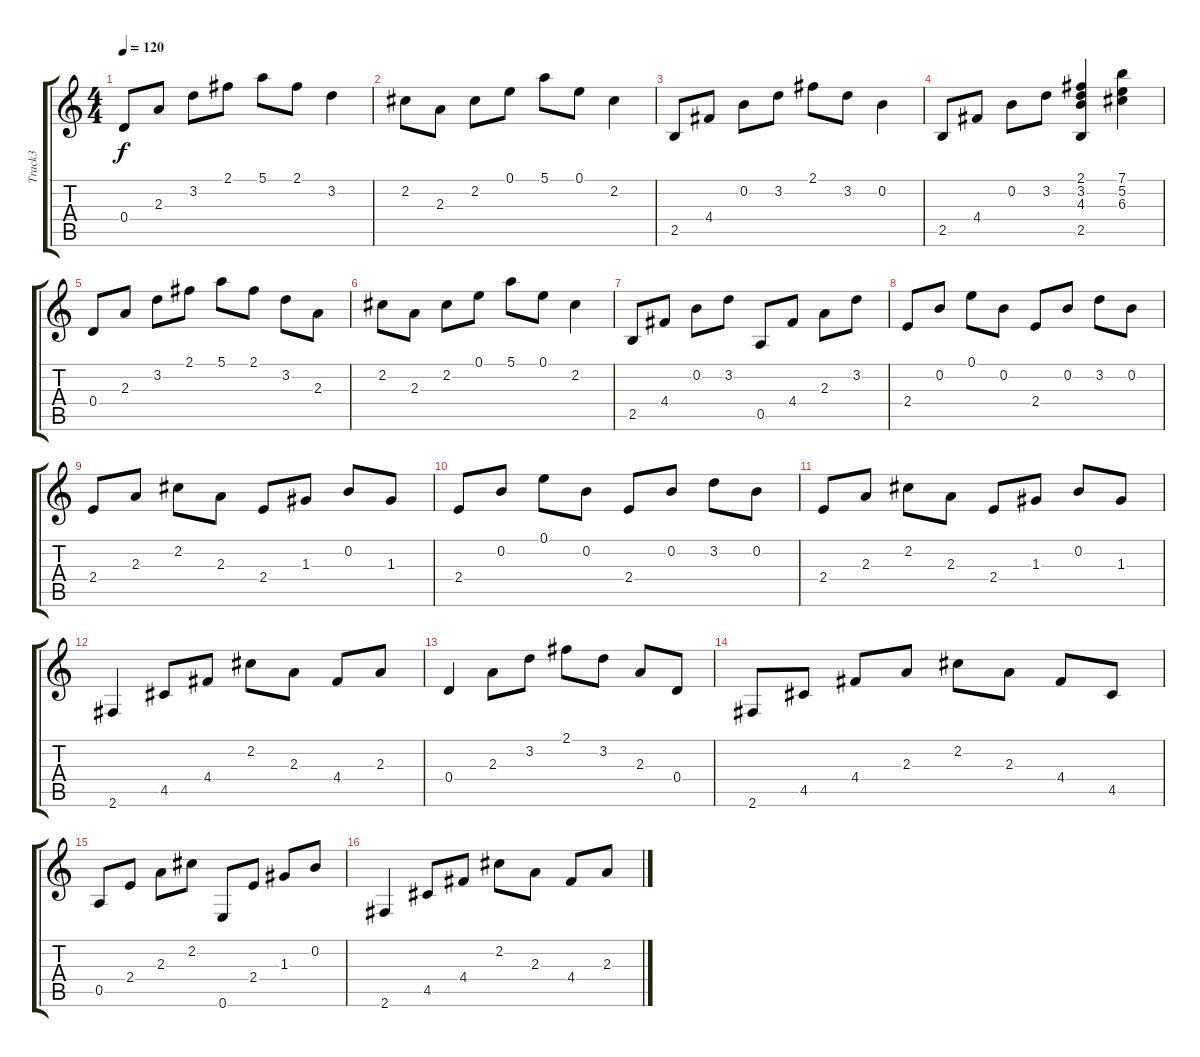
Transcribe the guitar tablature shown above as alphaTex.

\track ("Track3" "Track3") {instrument distortionguitar}
\staff {score tabs}
\tuning (E4 B3 G3 D3 A2 E2) {hide}
\ts (4 4)
\tempo 120
\clef g2
\ks c
0.4.8{dy f} 2.3.8 3.2.8 2.1.8 5.1.8 2.1.8 3.2.4 |
2.2.8 2.3.8 2.2.8 0.1.8 5.1.8 0.1.8 2.2.4 |
2.5.8 4.4.8 0.2.8 3.2.8 2.1.8 3.2.8 0.2.4 |
2.5.8 4.4.8 0.2.8 3.2.8 (2.1 3.2 4.3 2.5).4 (7.1 5.2 6.3).4 |
0.4.8 2.3.8 3.2.8 2.1.8 5.1.8 2.1.8 3.2.8 2.3.8 |
2.2.8 2.3.8 2.2.8 0.1.8 5.1.8 0.1.8 2.2.4 |
2.5.8 4.4.8 0.2.8 3.2.8 0.5.8 4.4.8 2.3.8 3.2.8 |
2.4.8 0.2.8 0.1.8 0.2.8 2.4.8 0.2.8 3.2.8 0.2.8 |
2.4.8 2.3.8 2.2.8 2.3.8 2.4.8 1.3.8 0.2.8 1.3.8 |
2.4.8 0.2.8 0.1.8 0.2.8 2.4.8 0.2.8 3.2.8 0.2.8 |
2.4.8 2.3.8 2.2.8 2.3.8 2.4.8 1.3.8 0.2.8 1.3.8 |
2.6.4 4.5.8 4.4.8 2.2.8 2.3.8 4.4.8 2.3.8 |
0.4.4 2.3.8 3.2.8 2.1.8 3.2.8 2.3.8 0.4.8 |
2.6.8 4.5.8 4.4.8 2.3.8 2.2.8 2.3.8 4.4.8 4.5.8 |
0.5.8 2.4.8 2.3.8 2.2.8 0.6.8 2.4.8 1.3.8 0.2.8 |
2.6.4 4.5.8 4.4.8 2.2.8 2.3.8 4.4.8 2.3.8
